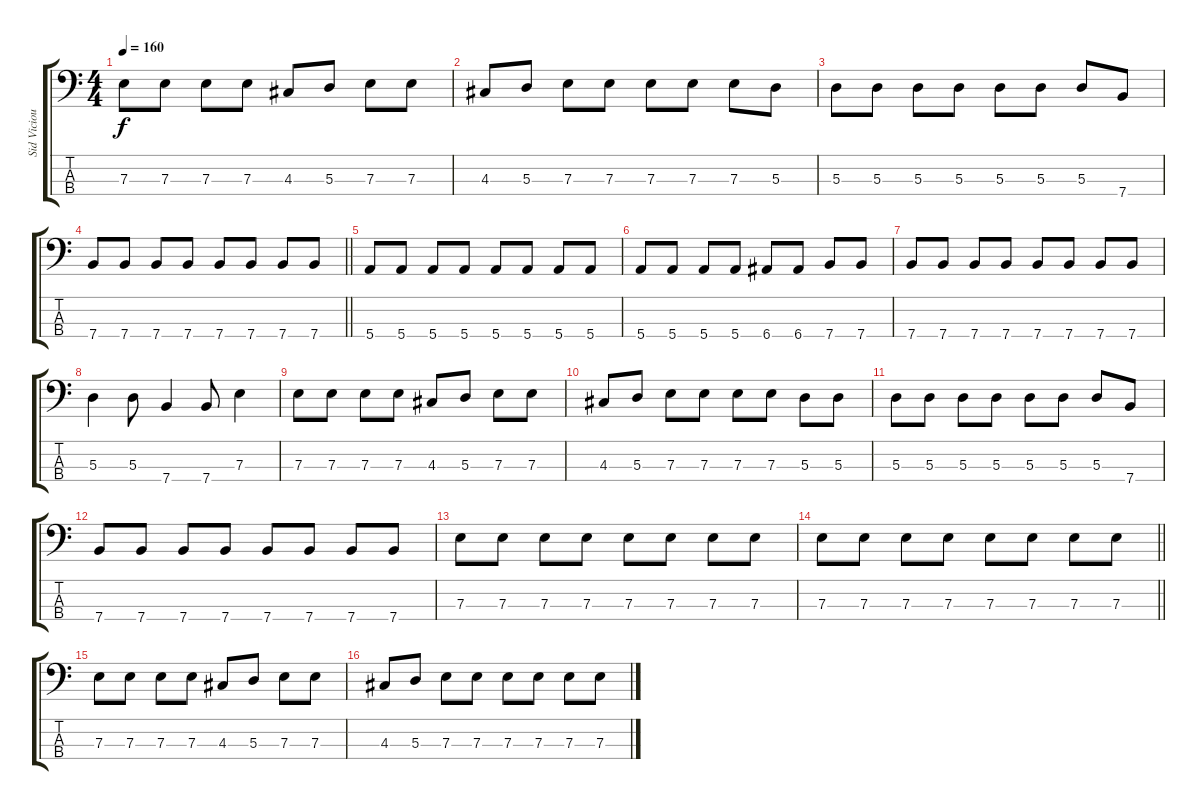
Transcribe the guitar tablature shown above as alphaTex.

\track ("Sid Vicious" "Sid Viciou") {instrument electricbassfinger}
\staff {score tabs}
\tuning (G2 D2 A1 E1) {hide}
\ts (4 4)
\tempo 160
\clef f4
\ks c
7.3.8{dy f} 7.3.8 7.3.8 7.3.8 4.3.8 5.3.8 7.3.8 7.3.8 |
4.3.8 5.3.8 7.3.8 7.3.8 7.3.8 7.3.8 7.3.8 5.3.8 |
5.3.8 5.3.8 5.3.8 5.3.8 5.3.8 5.3.8 5.3.8 7.4.8 |
\barLineRight lightlight
7.4.8 7.4.8 7.4.8 7.4.8 7.4.8 7.4.8 7.4.8 7.4.8 |
5.4.8 5.4.8 5.4.8 5.4.8 5.4.8 5.4.8 5.4.8 5.4.8 |
5.4.8 5.4.8 5.4.8 5.4.8 6.4.8 6.4.8 7.4.8 7.4.8 |
7.4.8 7.4.8 7.4.8 7.4.8 7.4.8 7.4.8 7.4.8 7.4.8 |
5.3.4 5.3.8 7.4.4 7.4.8 7.3.4 |
7.3.8 7.3.8 7.3.8 7.3.8 4.3.8 5.3.8 7.3.8 7.3.8 |
4.3.8 5.3.8 7.3.8 7.3.8 7.3.8 7.3.8 5.3.8 5.3.8 |
5.3.8 5.3.8 5.3.8 5.3.8 5.3.8 5.3.8 5.3.8 7.4.8 |
7.4.8 7.4.8 7.4.8 7.4.8 7.4.8 7.4.8 7.4.8 7.4.8 |
7.3.8 7.3.8 7.3.8 7.3.8 7.3.8 7.3.8 7.3.8 7.3.8 |
\barLineRight lightlight
7.3.8 7.3.8 7.3.8 7.3.8 7.3.8 7.3.8 7.3.8 7.3.8 |
7.3.8 7.3.8 7.3.8 7.3.8 4.3.8 5.3.8 7.3.8 7.3.8 |
4.3.8 5.3.8 7.3.8 7.3.8 7.3.8 7.3.8 7.3.8 7.3.8
